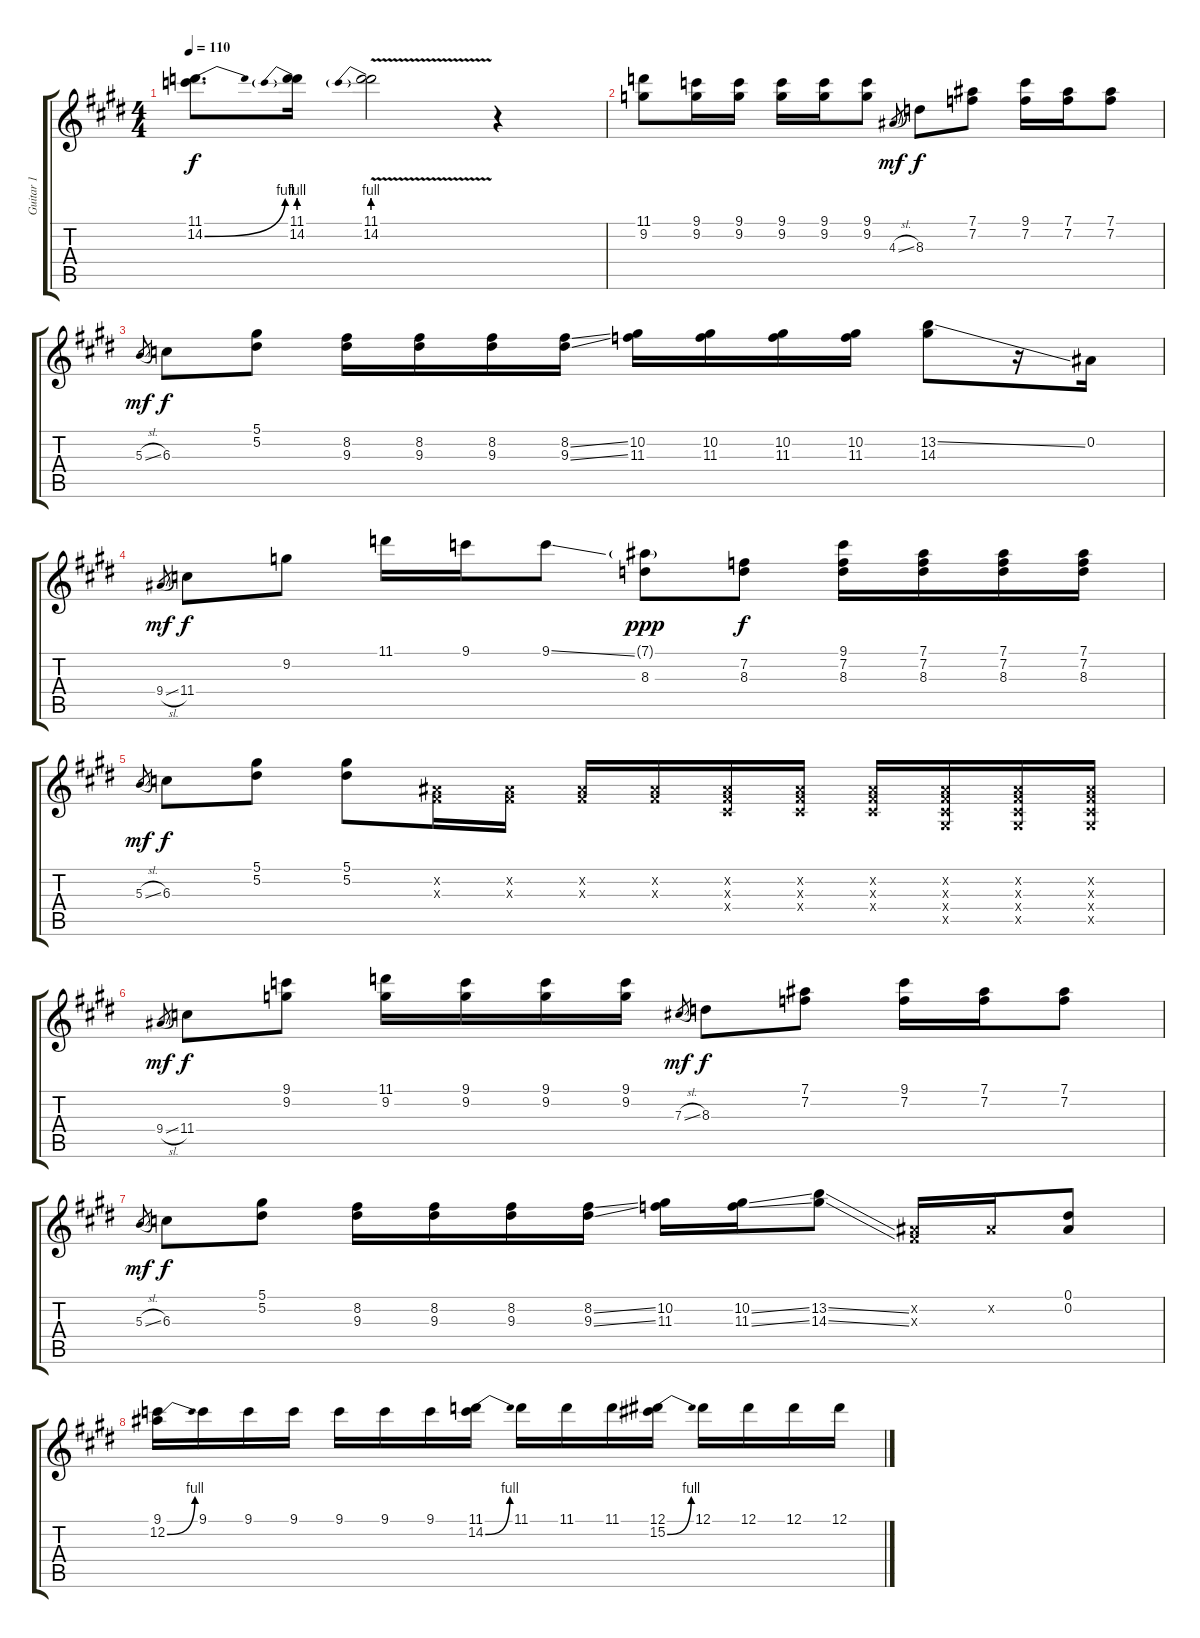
\track ("Guitar 1" "Guitar 1") {instrument overdrivenguitar}
\staff {score tabs}
\tuning (Eb4 Bb3 Gb3 Db3 Ab2 Eb2) {hide}
\ts (4 4)
\tempo 110
\clef g2
\ks c#minor
(11.1 14.2{be (bend 0 0 60 4)}).8{d dy f} (11.1 14.2{be (prebend 0 4 60 4)}).16 (11.1 14.2{be (prebend 0 4 60 4) v}).2 r.4 |
(11.1 9.2).8 (9.1 9.2).16 (9.1 9.2).16 (9.1 9.2).16 (9.1 9.2).16 (9.1 9.2).8 4.3{sl}.8{gr dy mf} 8.3.8{dy f} (7.1 7.2).8 (9.1 7.2).16 (7.1 7.2).16 (7.1 7.2).8 |
5.3{sl}.8{gr dy mf} 6.3.8{dy f} (5.1 5.2).8 (8.2 9.3).16 (8.2 9.3).16 (8.2 9.3).16 (8.2{ss} 9.3{ss}).16 (10.2 11.3).16 (10.2 11.3).16 (10.2 11.3).16 (10.2 11.3).16 (13.2{ss} 14.3).8 r.16 0.2.16 |
9.4{sl}.8{gr dy mf} 11.4.8{dy f} 9.2.8 11.1.16 9.1.16 9.1{ss}.8 (7.1{g} 8.3).8{dy ppp} (7.2 8.3).8{dy f} (9.1 7.2 8.3).16 (7.1 7.2 8.3).16 (7.1 7.2 8.3).16 (7.1 7.2 8.3).16 |
5.3{sl}.8{gr dy mf} 6.3.8{dy f} (5.1 5.2).8 (5.1 5.2).8 (0.2{x} 0.3{x}).16 (0.2{x} 0.3{x}).16 (0.2{x} 0.3{x}).16 (0.2{x} 0.3{x}).16 (0.2{x} 0.3{x} 0.4{x}).16 (0.2{x} 0.3{x} 0.4{x}).16 (0.2{x} 0.3{x} 0.4{x}).16 (0.2{x} 0.3{x} 0.4{x} 0.5{x}).16 (0.2{x} 0.3{x} 0.4{x} 0.5{x}).16 (0.2{x} 0.3{x} 0.4{x} 0.5{x}).16 |
9.4{sl}.8{gr dy mf} 11.4.8{dy f} (9.1 9.2).8 (11.1 9.2).16 (9.1 9.2).16 (9.1 9.2).16 (9.1 9.2).16 7.3{sl}.8{gr dy mf} 8.3.8{dy f} (7.1 7.2).8 (9.1 7.2).16 (7.1 7.2).16 (7.1 7.2).8 |
5.3{sl}.8{gr dy mf} 6.3.8{dy f} (5.1 5.2).8 (8.2 9.3).16 (8.2 9.3).16 (8.2 9.3).16 (8.2{ss} 9.3{ss}).16 (10.2 11.3).16 (10.2{ss} 11.3{ss}).16 (13.2{ss} 14.3{ss}).8 (0.2{x} 0.3{x}).16 0.2{x}.16 (0.1 0.2).8 |
(9.1 12.2{be (bend 0 0 60 4)}).16 9.1.16 9.1.16 9.1.16 9.1.16 9.1.16 9.1.16 (11.1 14.2{be (bend 0 0 60 4)}).16 11.1.16 11.1.16 11.1.16 (12.1 15.2{be (bend 0 0 60 4)}).16 12.1.16 12.1.16 12.1.16 12.1.16
